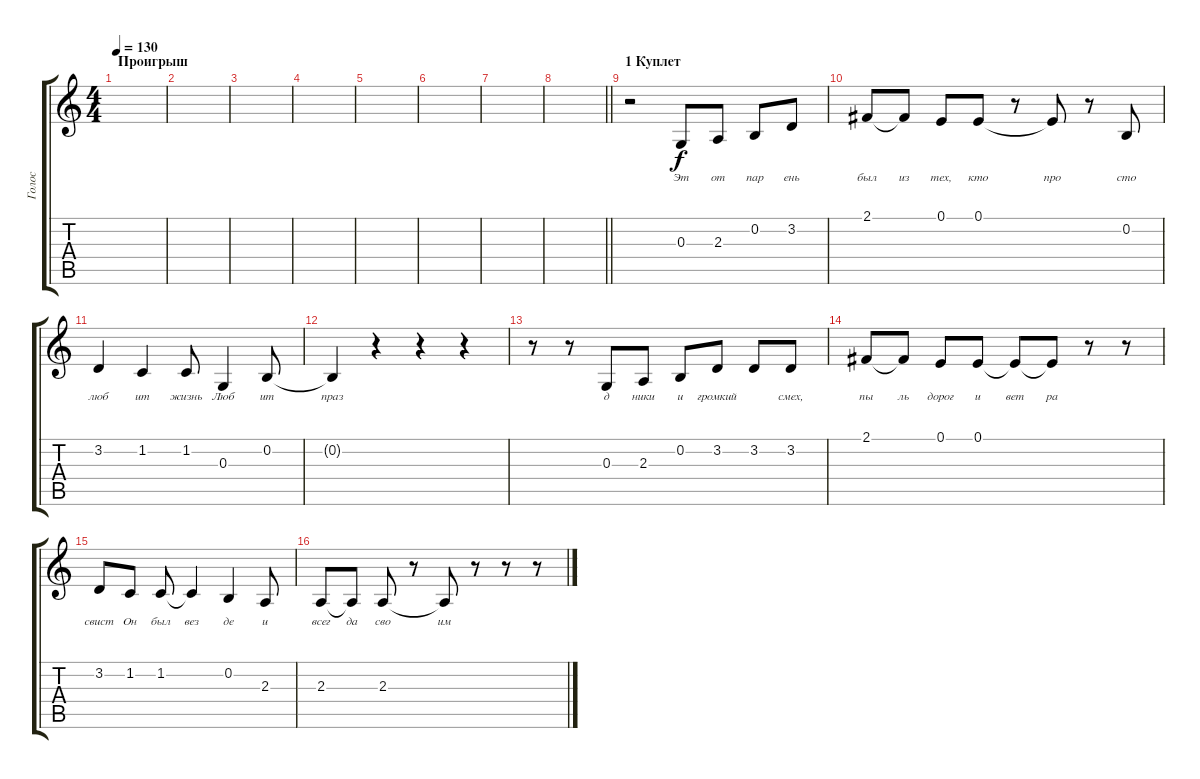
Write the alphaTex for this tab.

\track ("Голос" "Голос") {instrument lead6voice}
\staff {score tabs}
\tuning (E4 B3 G3 D3 A2 E2) {hide}
\ts (4 4)
\section ("" "Проигрыш")
\tempo 130
\clef g2
\ks c
|
|
|
|
|
|
|
\barLineRight lightlight
|
\section ("" "1 Куплет")
r.2 0.3.8{lyrics (0 "Эт") lyrics (1 "") lyrics (2 "") lyrics (3 "") lyrics (4 "")} 2.3.8{lyrics (0 "от") lyrics (1 "") lyrics (2 "") lyrics (3 "") lyrics (4 "")} 0.2.8{lyrics (0 "пар") lyrics (1 "") lyrics (2 "") lyrics (3 "") lyrics (4 "")} 3.2.8{lyrics (0 "ень") lyrics (1 "") lyrics (2 "") lyrics (3 "") lyrics (4 "")} |
2.1.8{lyrics (0 "был") lyrics (1 "") lyrics (2 "") lyrics (3 "") lyrics (4 "")} 2.1{t}.8{lyrics (0 "из") lyrics (1 "") lyrics (2 "") lyrics (3 "") lyrics (4 "")} 0.1.8{lyrics (0 "тех,") lyrics (1 "") lyrics (2 "") lyrics (3 "") lyrics (4 "")} 0.1.8{lyrics (0 "кто") lyrics (1 "") lyrics (2 "") lyrics (3 "") lyrics (4 "")} r.8 0.1{t}.8{lyrics (0 "про") lyrics (1 "") lyrics (2 "") lyrics (3 "") lyrics (4 "")} r.8 0.2.8{lyrics (0 "сто") lyrics (1 "") lyrics (2 "") lyrics (3 "") lyrics (4 "")} |
3.2.4{lyrics (0 "люб") lyrics (1 "") lyrics (2 "") lyrics (3 "") lyrics (4 "")} 1.2.4{lyrics (0 "ит") lyrics (1 "") lyrics (2 "") lyrics (3 "") lyrics (4 "")} 1.2.8{lyrics (0 "жизнь") lyrics (1 "") lyrics (2 "") lyrics (3 "") lyrics (4 "")} 0.3.4{lyrics (0 "Люб") lyrics (1 "") lyrics (2 "") lyrics (3 "") lyrics (4 "")} 0.2.8{lyrics (0 "ит") lyrics (1 "") lyrics (2 "") lyrics (3 "") lyrics (4 "")} |
0.2{t}.4{lyrics (0 "праз") lyrics (1 "") lyrics (2 "") lyrics (3 "") lyrics (4 "")} r.4 r.4 r.4 |
r.8 r.8 0.3.8{lyrics (0 "д") lyrics (1 "") lyrics (2 "") lyrics (3 "") lyrics (4 "")} 2.3.8{lyrics (0 "ники") lyrics (1 "") lyrics (2 "") lyrics (3 "") lyrics (4 "")} 0.2.8{lyrics (0 "и") lyrics (1 "") lyrics (2 "") lyrics (3 "") lyrics (4 "")} 3.2.8{lyrics (0 "громкий") lyrics (1 "") lyrics (2 "") lyrics (3 "") lyrics (4 "")} 3.2.8{lyrics (0 "") lyrics (1 "") lyrics (2 "") lyrics (3 "") lyrics (4 "")} 3.2.8{lyrics (0 "смех,") lyrics (1 "") lyrics (2 "") lyrics (3 "") lyrics (4 "")} |
2.1.8{lyrics (0 "пы") lyrics (1 "") lyrics (2 "") lyrics (3 "") lyrics (4 "")} 2.1{t}.8{lyrics (0 "ль") lyrics (1 "") lyrics (2 "") lyrics (3 "") lyrics (4 "")} 0.1.8{lyrics (0 "дорог") lyrics (1 "") lyrics (2 "") lyrics (3 "") lyrics (4 "")} 0.1.8{lyrics (0 "и") lyrics (1 "") lyrics (2 "") lyrics (3 "") lyrics (4 "")} 0.1{t}.8{lyrics (0 "вет") lyrics (1 "") lyrics (2 "") lyrics (3 "") lyrics (4 "")} 0.1{t}.8{lyrics (0 "ра") lyrics (1 "") lyrics (2 "") lyrics (3 "") lyrics (4 "")} r.8 r.8 |
3.2.8{lyrics (0 "свист") lyrics (1 "") lyrics (2 "") lyrics (3 "") lyrics (4 "")} 1.2.8{lyrics (0 "Он") lyrics (1 "") lyrics (2 "") lyrics (3 "") lyrics (4 "")} 1.2.8{lyrics (0 "был") lyrics (1 "") lyrics (2 "") lyrics (3 "") lyrics (4 "")} 1.2{t}.4{lyrics (0 "вез") lyrics (1 "") lyrics (2 "") lyrics (3 "") lyrics (4 "")} 0.2.4{lyrics (0 "де") lyrics (1 "") lyrics (2 "") lyrics (3 "") lyrics (4 "")} 2.3.8{lyrics (0 "и") lyrics (1 "") lyrics (2 "") lyrics (3 "") lyrics (4 "")} |
2.3.8{lyrics (0 "всег") lyrics (1 "") lyrics (2 "") lyrics (3 "") lyrics (4 "")} 2.3{t}.8{lyrics (0 "да") lyrics (1 "") lyrics (2 "") lyrics (3 "") lyrics (4 "")} 2.3.8{lyrics (0 "сво") lyrics (1 "") lyrics (2 "") lyrics (3 "") lyrics (4 "")} r.8 2.3{t}.8{lyrics (0 "им") lyrics (1 "") lyrics (2 "") lyrics (3 "") lyrics (4 "")} r.8 r.8 r.8
